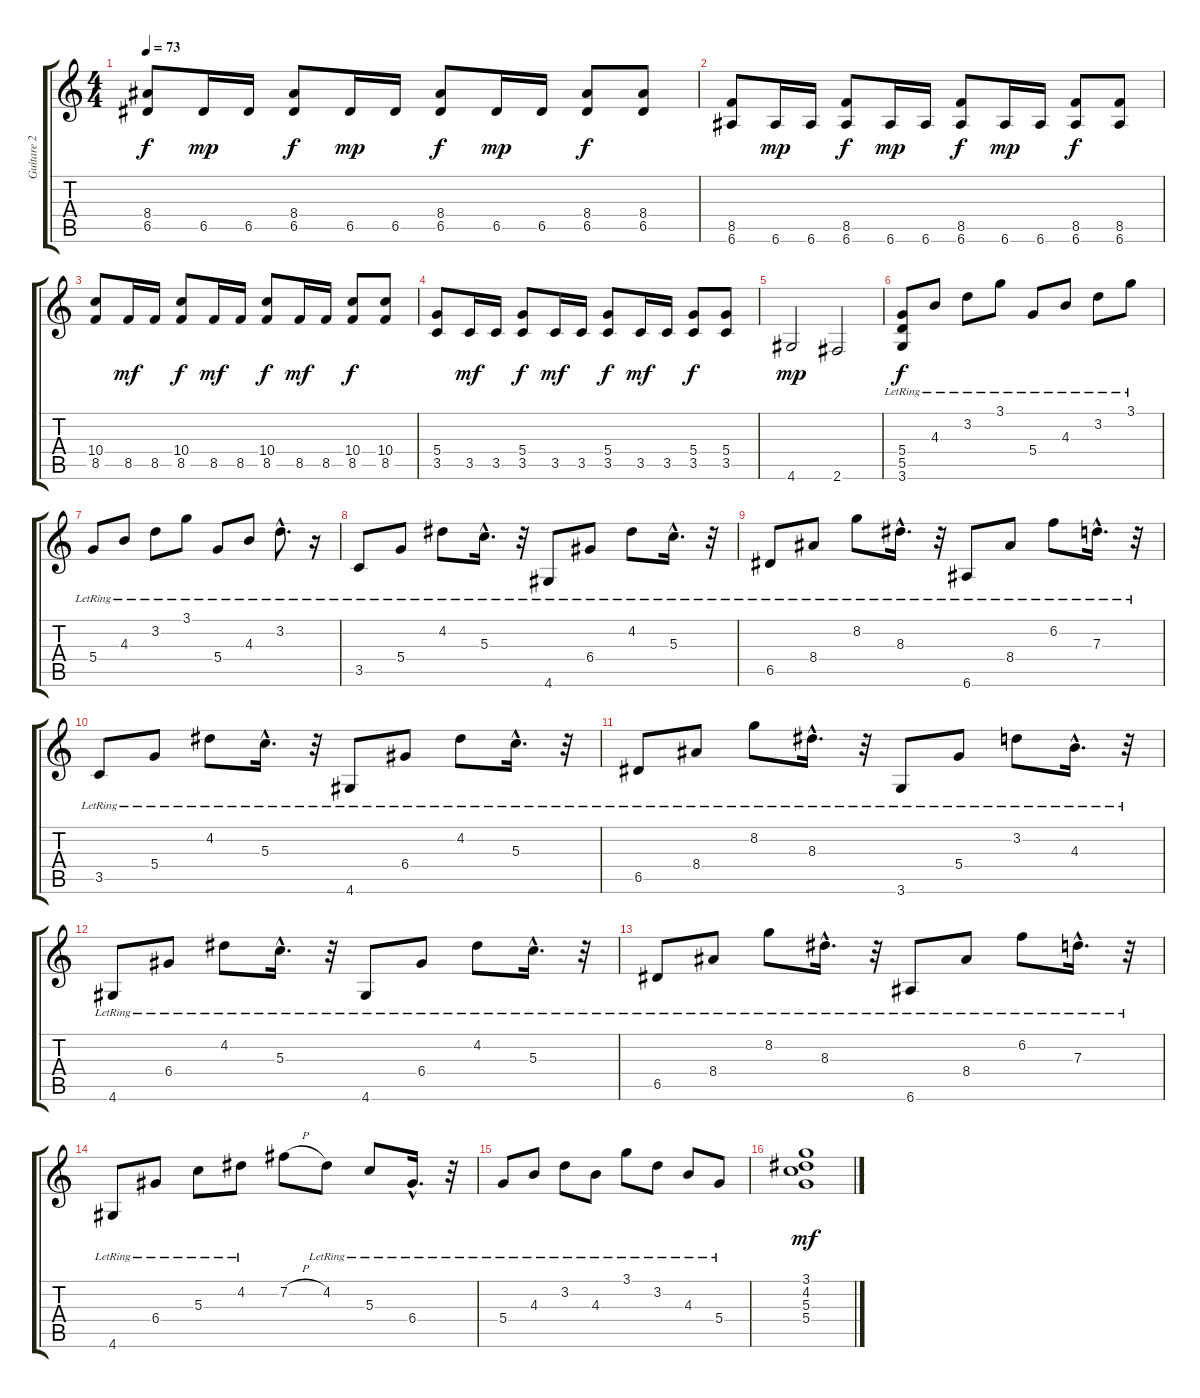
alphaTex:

\track ("Guitare 2" "Guitare 2") {instrument overdrivenguitar}
\staff {score tabs}
\tuning (E4 B3 G3 D3 A2 E2) {hide}
\ts (4 4)
\tempo 73
\clef g2
\ks c
(8.4 6.5).8{dy f} 6.5.16{dy mp} 6.5.16 (8.4 6.5).8{dy f} 6.5.16{dy mp} 6.5.16 (8.4 6.5).8{dy f} 6.5.16{dy mp} 6.5.16 (8.4 6.5).8{dy f} (8.4 6.5).8 |
(8.5 6.6).8 6.6.16{dy mp} 6.6.16 (8.5 6.6).8{dy f} 6.6.16{dy mp} 6.6.16 (8.5 6.6).8{dy f} 6.6.16{dy mp} 6.6.16 (8.5 6.6).8{dy f} (8.5 6.6).8 |
(10.4 8.5).8 8.5.16{dy mf} 8.5.16 (10.4 8.5).8{dy f} 8.5.16{dy mf} 8.5.16 (10.4 8.5).8{dy f} 8.5.16{dy mf} 8.5.16 (10.4 8.5).8{dy f} (10.4 8.5).8 |
(5.4 3.5).8 3.5.16{dy mf} 3.5.16 (5.4 3.5).8{dy f} 3.5.16{dy mf} 3.5.16 (5.4 3.5).8{dy f} 3.5.16{dy mf} 3.5.16 (5.4 3.5).8{dy f} (5.4 3.5).8 |
4.6.2{dy mp} 2.6.2 |
(5.4{lr} 5.5 3.6).8{dy f} 4.3{lr}.8 3.2{lr}.8 3.1{lr}.8 5.4{lr}.8 4.3{lr}.8 3.2{lr}.8 3.1{lr}.8 |
5.4{lr}.8 4.3{lr}.8 3.2{lr}.8 3.1{lr}.8 5.4{lr}.8 4.3{lr}.8 3.2{hac lr}.8{d} r.16 |
3.5{lr}.8 5.4{lr}.8 4.2{lr}.8 5.3{hac lr}.16{d} r.32 4.6{lr}.8 6.4{lr}.8 4.2{lr}.8 5.3{hac lr}.16{d} r.32 |
6.5{lr}.8 8.4{lr}.8 8.2{lr}.8 8.3{hac lr}.16{d} r.32 6.6{lr}.8 8.4{lr}.8 6.2{lr}.8 7.3{hac lr}.16{d} r.32 |
3.5{lr}.8 5.4{lr}.8 4.2{lr}.8 5.3{hac lr}.16{d} r.32 4.6{lr}.8 6.4{lr}.8 4.2{lr}.8 5.3{hac lr}.16{d} r.32 |
6.5{lr}.8 8.4{lr}.8 8.2{lr}.8 8.3{hac lr}.16{d} r.32 3.6{lr}.8 5.4{lr}.8 3.2{lr}.8 4.3{hac lr}.16{d} r.32 |
4.6{lr}.8 6.4{lr}.8 4.2{lr}.8 5.3{hac lr}.16{d} r.32 4.6{lr}.8 6.4{lr}.8 4.2{lr}.8 5.3{hac lr}.16{d} r.32 |
6.5{lr}.8 8.4{lr}.8 8.2{lr}.8 8.3{hac lr}.16{d} r.32 6.6{lr}.8 8.4{lr}.8 6.2{lr}.8 7.3{hac lr}.16{d} r.32 |
4.6{lr}.8 6.4{lr}.8 5.3{lr}.8 4.2{lr}.8 7.2{h}.8 4.2{lr}.8 5.3{lr}.8 6.4{hac lr}.16{d} r.32 |
5.4{lr}.8 4.3{lr}.8 3.2{lr}.8 4.3{lr}.8 3.1{lr}.8 3.2{lr}.8 4.3{lr}.8 5.4{lr}.8 |
(3.1 4.2 5.3 5.4).1{dy mf}
